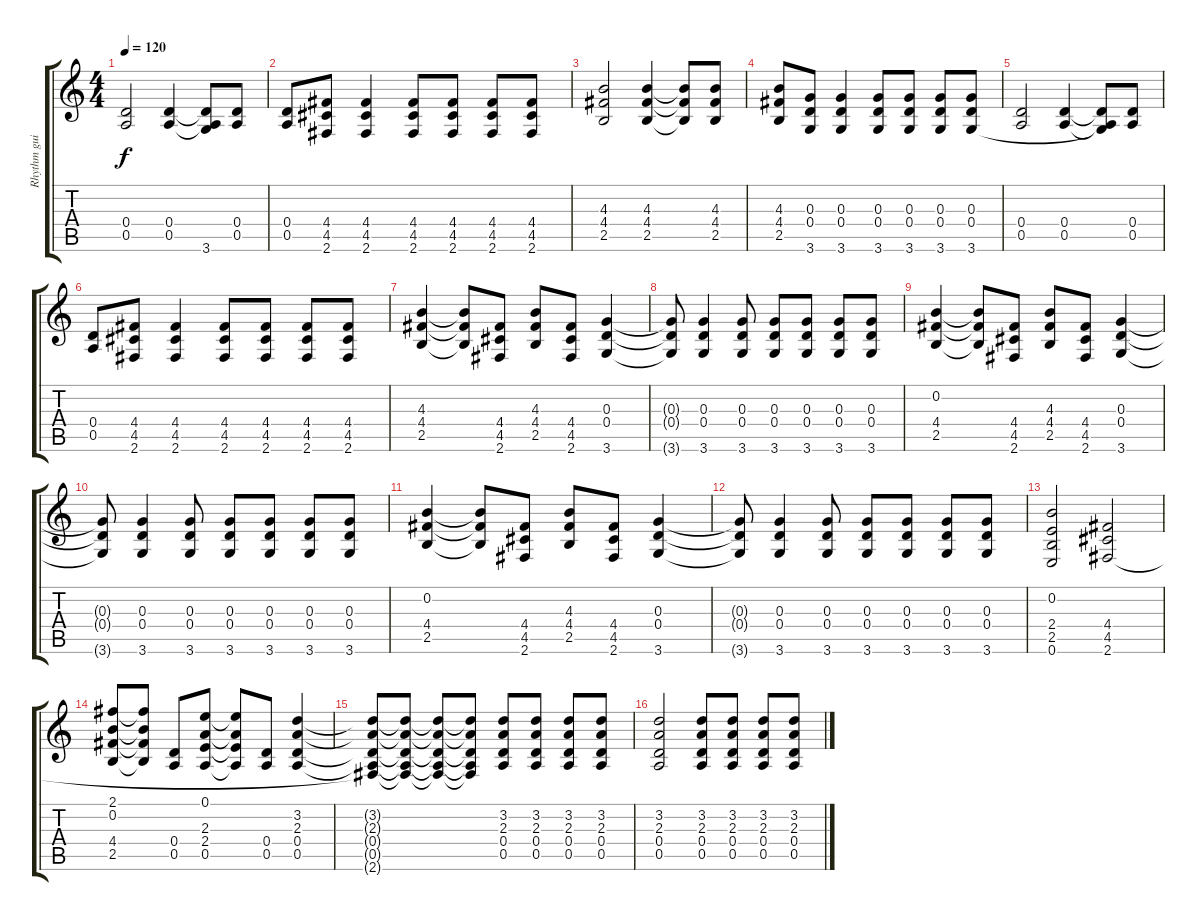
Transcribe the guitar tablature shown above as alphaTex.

\track ("Rhythm guitar" "Rhythm gui") {instrument distortionguitar}
\staff {score tabs}
\tuning (E4 B3 G3 D3 A2 E2) {hide}
\ts (4 4)
\tempo 120
\clef g2
\ks c
(0.4 0.5).2{dy f} (0.4 0.5).4 (0.4{t} 0.5{t} 3.6{t}).8 (0.4 0.5).8 |
(0.4 0.5).8 (4.4 4.5 2.6).8 (4.4 4.5 2.6).4 (4.4 4.5 2.6).8 (4.4 4.5 2.6).8 (4.4 4.5 2.6).8 (4.4 4.5 2.6).8 |
(4.3 4.4 2.5).2 (4.3 4.4 2.5).4 (4.3{t} 4.4{t} 2.5{t}).8 (4.3 4.4 2.5).8 |
(4.3 4.4 2.5).8 (0.3 0.4 3.6).8 (0.3 0.4 3.6).4 (0.3 0.4 3.6).8 (0.3 0.4 3.6).8 (0.3 0.4 3.6).8 (0.3 0.4 3.6).8 |
(0.4 0.5).2 (0.4 0.5).4 (0.4{t} 0.5{t} 3.6{t}).8 (0.4 0.5).8 |
(0.4 0.5).8 (4.4 4.5 2.6).8 (4.4 4.5 2.6).4 (4.4 4.5 2.6).8 (4.4 4.5 2.6).8 (4.4 4.5 2.6).8 (4.4 4.5 2.6).8 |
(4.3 4.4 2.5).4 (4.3{t} 4.4{t} 2.5{t}).8 (4.4 4.5 2.6).8 (4.3 4.4 2.5).8 (4.4 4.5 2.6).8 (0.3 0.4 3.6).4 |
(0.3{t} 0.4{t} 3.6{t}).8 (0.3 0.4 3.6).4 (0.3 0.4 3.6).8 (0.3 0.4 3.6).8 (0.3 0.4 3.6).8 (0.3 0.4 3.6).8 (0.3 0.4 3.6).8 |
(0.2 4.4 2.5).4 (0.2{t} 4.4{t} 2.5{t}).8 (4.4 4.5 2.6).8 (4.3 4.4 2.5).8 (4.4 4.5 2.6).8 (0.3 0.4 3.6).4 |
(0.3{t} 0.4{t} 3.6{t}).8 (0.3 0.4 3.6).4 (0.3 0.4 3.6).8 (0.3 0.4 3.6).8 (0.3 0.4 3.6).8 (0.3 0.4 3.6).8 (0.3 0.4 3.6).8 |
(0.2 4.4 2.5).4 (0.2{t} 4.4{t} 2.5{t}).8 (4.4 4.5 2.6).8 (4.3 4.4 2.5).8 (4.4 4.5 2.6).8 (0.3 0.4 3.6).4 |
(0.3{t} 0.4{t} 3.6{t}).8 (0.3 0.4 3.6).4 (0.3 0.4 3.6).8 (0.3 0.4 3.6).8 (0.3 0.4 3.6).8 (0.3 0.4 3.6).8 (0.3 0.4 3.6).8 |
(0.2 2.4 2.5 0.6).2 (4.4 4.5 2.6).2 |
(2.1 0.2 4.4 2.5).8 (2.1{t} 0.2{t} 4.4{t} 2.5{t}).8 (0.4 0.5).8 (0.1 2.3 2.4 0.5).8 (0.1{t} 2.3{t} 2.4{t} 0.5{t}).8 (0.4 0.5).8 (3.2 2.3 0.4 0.5).4 |
(3.2{t} 2.3{t} 0.4{t} 0.5{t} 2.6{t}).8 (3.2{t} 2.3{t} 0.4{t} 0.5{t} 2.6{t}).8 (3.2{t} 2.3{t} 0.4{t} 0.5{t} 2.6{t}).8 (3.2{t} 2.3{t} 0.4{t} 0.5{t} 2.6{t}).8 (3.2 2.3 0.4 0.5).8 (3.2 2.3 0.4 0.5).8 (3.2 2.3 0.4 0.5).8 (3.2 2.3 0.4 0.5).8 |
(3.2 2.3 0.4 0.5).2 (3.2 2.3 0.4 0.5).8 (3.2 2.3 0.4 0.5).8 (3.2 2.3 0.4 0.5).8 (3.2 2.3 0.4 0.5).8
